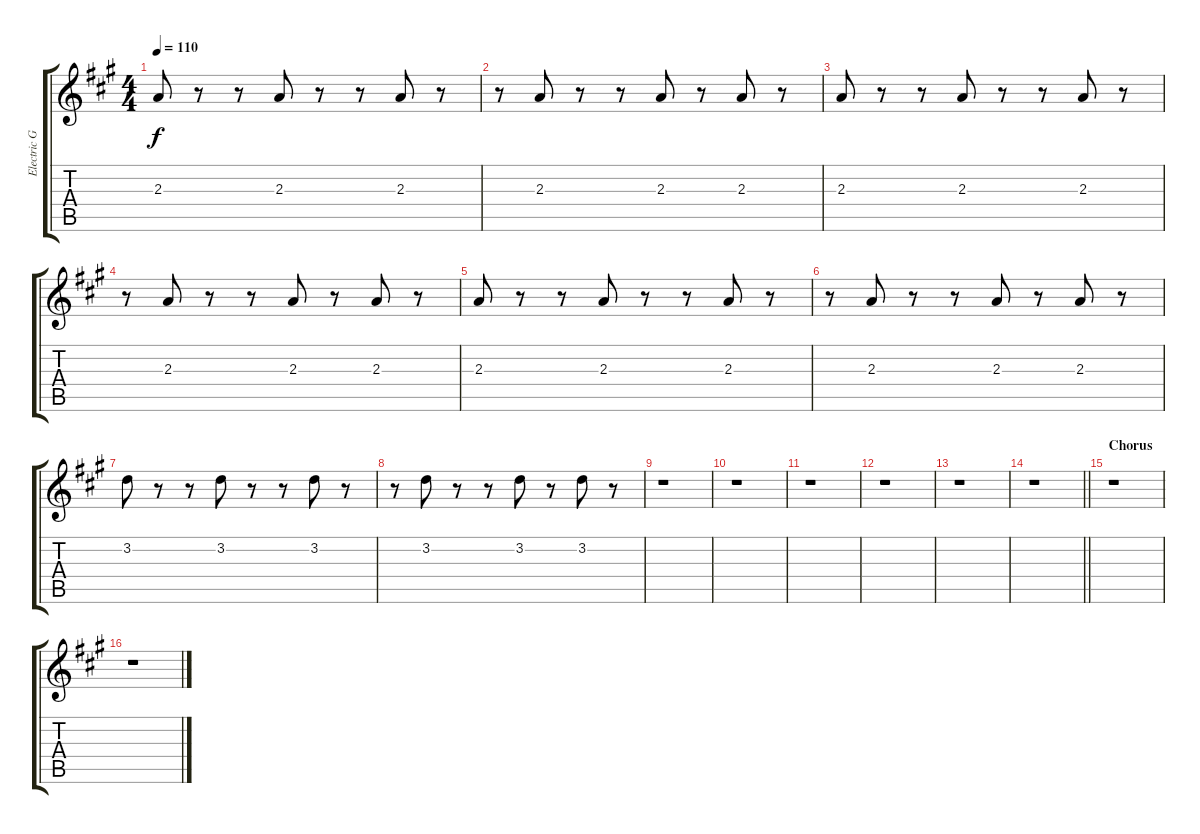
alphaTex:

\track ("Electric Guitar 2" "Electric G") {instrument acousticguitarsteel}
\staff {score tabs}
\tuning (E4 B3 G3 D3 A2 E2) {hide}
\ts (4 4)
\tempo 110
\clef g2
\ks a
2.3.8{dy f} r.8 r.8 2.3.8 r.8 r.8 2.3.8 r.8 |
r.8 2.3.8 r.8 r.8 2.3.8 r.8 2.3.8 r.8 |
2.3.8 r.8 r.8 2.3.8 r.8 r.8 2.3.8 r.8 |
r.8 2.3.8 r.8 r.8 2.3.8 r.8 2.3.8 r.8 |
2.3.8 r.8 r.8 2.3.8 r.8 r.8 2.3.8 r.8 |
r.8 2.3.8 r.8 r.8 2.3.8 r.8 2.3.8 r.8 |
3.2.8 r.8 r.8 3.2.8 r.8 r.8 3.2.8 r.8 |
r.8 3.2.8 r.8 r.8 3.2.8 r.8 3.2.8 r.8 |
r.1 |
r.1 |
r.1 |
r.1 |
r.1 |
\barLineRight lightlight
r.1 |
\section ("" "Chorus")
r.1 |
r.1
